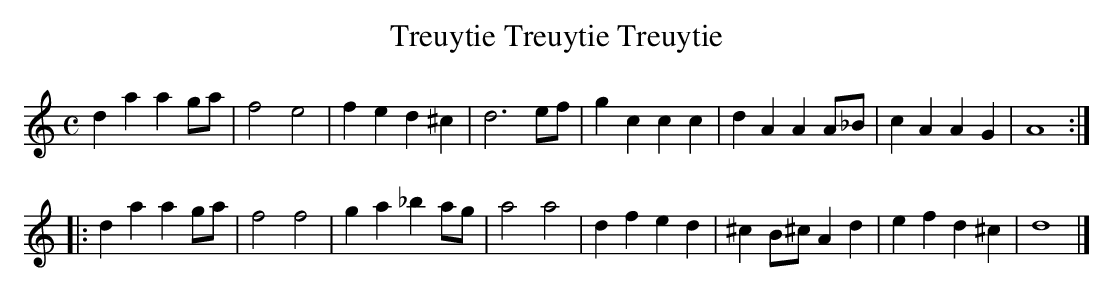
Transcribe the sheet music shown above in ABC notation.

X:1
T:Treuytie Treuytie Treuytie
M:C
K:Ddor
d2a2a2ga|f4e4|f2e2d2^c2|d6ef|g2c2c2c2|d2A2A2A_B|c2A2A2G2|A8:|
|:d2a2a2ga|f4f4|g2a2_b2ag|a4a4|d2f2e2d2|^c2B^cA2d2|e2f2d2^c2|d8|]
